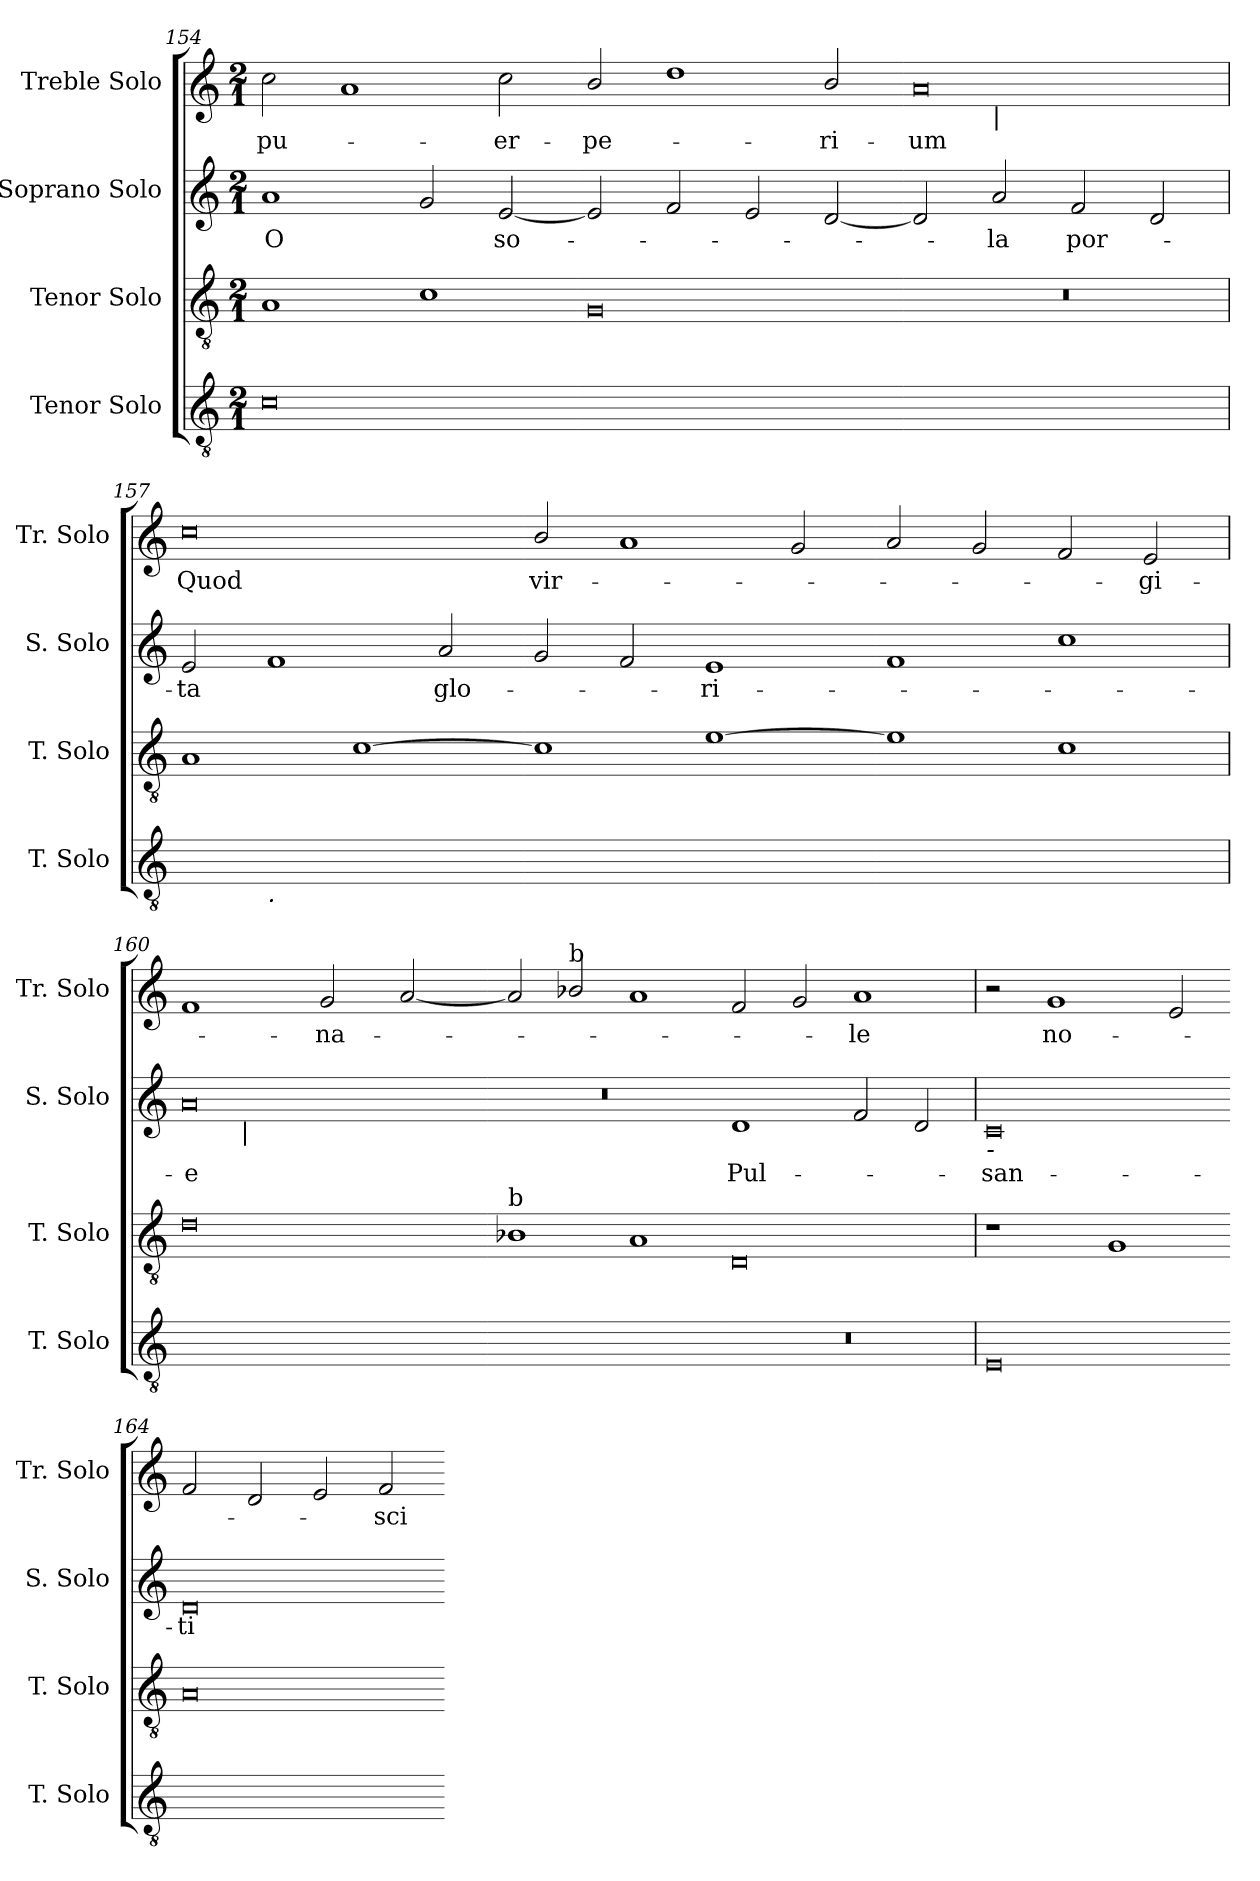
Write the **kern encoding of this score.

**kern	**kern	**kern	**text	**kern	**text
*part4	*part3	*part2	*part2	*part1	*part1
*staff4	*staff3	*staff2	*staff2	*staff1	*staff1
*I"Tenor Solo	*I"Tenor Solo	*I"Soprano Solo	*	*I"Treble Solo	*
*I'T. Solo	*I'T. Solo	*I'S. Solo	*	*I'Tr. Solo	*
*clefGv2	*clefGv2	*clefG2	*	*clefG2	*
*ITrd7c12	*ITrd7c12	*	*	*	*
*k[]	*k[]	*k[]	*	*k[]	*
*C:	*C:	*C:	*	*C:	*
*M2/1	*M2/1	*M2/1	*	*M2/1	*
=154	=154	=154	=154	=154	=154
!	!	!	!LO:LY:b:color=#000000	!	!
!	!	!	!	!	!LO:LY:b:color=#000000
0Ci	1AAi	1ai	O	2cci\	pu-
.	.	.	.	1ai	.
.	1Ci	2gi/	.	.	.
!	!	!	!LO:LY:b:color=#000000	!	!
!	!	!	!	!	!LO:LY:b:color=#000000
.	.	[<2ei/	so-	2cci\	-er-
=155-	=155-	=155-	=155-	=155-	=155-
!	!	!	!	!	!LO:LY:b:color=#000000
[>0Diyy	0GGi	2ei/]	.	2bi/	-pe-
.	.	2fi/	.	1ddi	.
.	.	2ei/	.	.	.
!	!	!	!	!	!LO:LY:b:color=#000000
.	.	[<2di/	.	2bi/	-ri-
=156-	=156-	=156-	=156-	=156-	=156-
!	!LO:N:vis=1	!	!	!	!
!	!	!	!	!	!LO:LY:b:color=#000000
*	*	*	*	*^	*
0Diyy]	0r	2di/]	.	0ai	2ryy	-um
!	!	!	!	!	!LO:TX:b:i:t=|	!
!	!	!	!LO:LY:b:color=#000000	!	!	!
.	.	2ai/	-la	.	1.ryy	.
!	!	!	!LO:LY:b:color=#000000	!	!	!
.	.	2fi/	por-	.	.	.
.	.	2di/	.	.	.	.
*	*	*	*	*v	*v	*
!!LO:LB:g=z
=157	=157	=157	=157	=157	=157
*	*	*	*	*^	*
!	!	!	!LO:LY:b:color=#000000	!	!	!
*	*	*	*	*v	*v	*
*	*	*	*	*^	*
!	!	!	!	!	!	!LO:LY:b:color=#000000
*^	*	*	*	*v	*v	*
[<0AAiyy	2ryy	1AAi	2ei/	-ta	0cci	Quod
!	!LO:TX:b:i:t=.	!	!	!	!	!
.	1.ryy	.	1fi	.	.	.
.	.	[>1Ci	.	.	.	.
!	!	!	!	!LO:LY:b:color=#000000	!	!
.	.	.	2ai/	glo-	.	.
*v	*v	*	*	*	*	*
=158-	=158-	=158-	=158-	=158-	=158-
*^	*	*	*	*	*
!	!	!	!	!	!	!LO:LY:b:color=#000000
*v	*v	*	*	*	*	*
0AAiyy_<	1Ci]	2gi/	.	2bi/	vir-
.	.	2fi/	.	1ai	.
!	!	!	!LO:LY:b:color=#000000	!	!
.	[>1Ei	1ei	-ri-	.	.
.	.	.	.	2gi/	.
=159-	=159-	=159-	=159-	=159-	=159-
0AAiyy]	1Ei]	1fi	.	2ai/	.
.	.	.	.	2gi/	.
.	1Ci	1cci	.	2fi/	.
!	!	!	!	!	!LO:LY:b:color=#000000
.	.	.	.	2ei/	-gi-
=160	=160	=160	=160	=160	=160
!	!	!	!LO:LY:b:color=#000000	!	!
*	*	*^	*	*	*
[<0DDiyy	0Di	0ai	8ryy	-e	1fi	.
.	.	.	16ryy	.	.	.
.	.	.	32ryy	.	.	.
.	.	.	128ryy	.	.	.
!	!	!	!LO:TX:b:i:t=|	!	!	!
.	.	.	1ryy	.	.	.
!	!	!	!	!	!	!LO:LY:b:color=#000000
.	.	.	.	.	2gi/	-na-
.	.	.	2ryy	.	.	.
.	.	.	.	.	[<2ai/	.
.	.	.	4ryy	.	.	.
.	.	.	64.ryy	.	.	.
=161-	=161-	=161-	=161-	=161-	=161-	=161-
!	!LO:TX:a:t=b	!	!	!	!	!
!	!	!LO:N:vis=1	!	!	!	!
*	*	*v	*v	*	*	*
0DDiyy]	1BB-i	0r	.	2ai/]	.
!	!	!	!	!LO:TX:a:t=b	!
.	.	.	.	2b-i/	.
.	1AAi	.	.	1ai	.
=162-	=162-	=162-	=162-	=162-	=162-
!LO:N:vis=1	!	!	!	!	!
!	!	!	!LO:LY:b:color=#000000	!	!
0r	0DDi	1di	Pul-	2fi/	.
.	.	.	.	2gi/	.
!	!	!	!	!	!LO:LY:b:color=#000000
.	.	2fi/	.	1ai	-le
.	.	2di/	.	.	.
!!LO:LB:g=z
=163	=163	=163	=163	=163	=163
!	!	!LO:TX:b:i:t=-	!	!	!
!	!	!	!LO:LY:b:color=#000000	!	!
0EEi	1r	0ci	-san-	2r	.
!	!	!	!	!	!LO:LY:b:color=#000000
.	.	.	.	1gi	no-
.	1GGi	.	.	.	.
.	.	.	.	2ei/	.
=164-	=164-	=164-	=164-	=164-	=164-
!	!	!	!LO:LY:b:color=#000000	!	!
[<0DDiyy	0AAi	0di	-ti	2fi/	.
.	.	.	.	2di/	.
.	.	.	.	2ei/	.
!	!	!	!	!	!LO:LY:b:color=#000000
.	.	.	.	2fi/	-sci-
=-	=-	=-	=-	=-	=-
*-	*-	*-	*-	*-	*-
